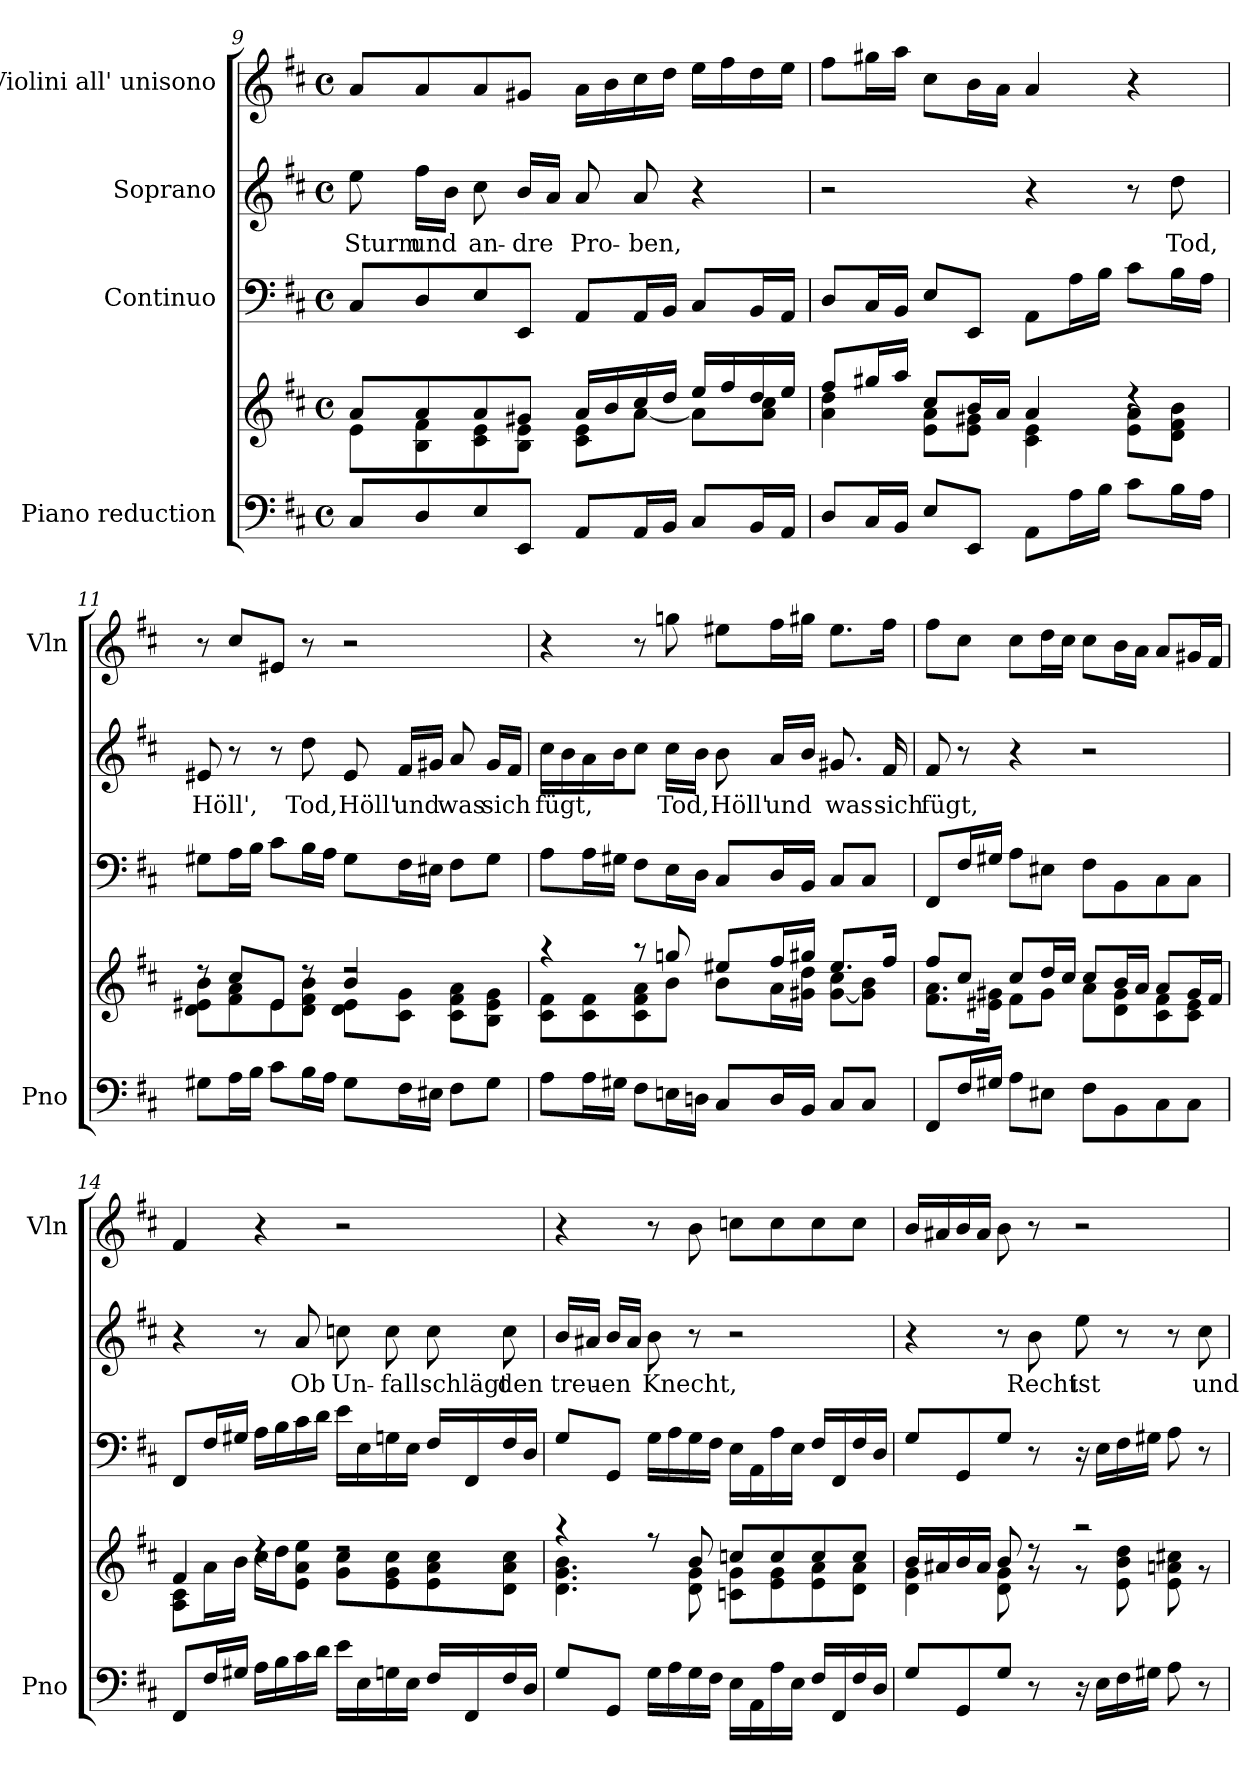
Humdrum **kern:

**kern	**kern	**kern	**kern	**text	**kern
*part4	*part4	*part3	*part2	*part2	*part1
*staff5	*staff4	*staff3	*staff2	*staff2	*staff1
*I"Piano reduction	*	*I"Continuo	*I"Soprano	*	*I"Violini all' unisono
*I'Pno	*	*	*	*	*I'Vln
*clefF4	*clefG2	*clefF4	*clefG2	*	*clefG2
*k[f#c#]	*k[f#c#]	*k[f#c#]	*k[f#c#]	*	*k[f#c#]
*M4/4	*M4/4	*M4/4	*M4/4	*	*M4/4
*met(c)	*met(c)	*met(c)	*met(c)	*	*met(c)
=9	=9	=9	=9	=9	=9
*	*^	*	*	*	*
!	!	!	!	!	!LO:LY:b	!
8C#/L	8a/L	8e!\L	8C#/L	8ee\	Sturm	8a/L
!	!	!	!	!	!LO:LY:b	!
8D/	8a/	8B!\ 8f#!\	8D/	16ff#\LL	und	8a/
.	.	.	.	16b\JJ	.	.
!	!	!	!	!	!LO:LY:b	!
8E/	8a/	8c#!\ 8e!\	8E/	8cc#\	an-	8a/
!	!	!	!	!	!LO:LY:b	!
8EE/J	8g#X/J	8B!\ 8e!\J	8EE/J	16b/LL	-dre	8g#X/J
.	.	.	.	16a/JJ	.	.
!	!	!	!	!	!LO:LY:b	!
8AA/L	16a/LL	8c#!\ 8e!\L	8AA/L	8a/	Pro-	16a\LL
.	16b/	.	.	.	.	16b\
!	!	!	!	!	!LO:LY:b	!
16AA/L	16cc#/	[8a!\J	16AA/L	8a/	-ben,	16cc#\
16BB/JJ	16dd/JJ	.	16BB/JJ	.	.	16dd\JJ
8C#/L	16ee/LL	8a!\L]	8C#/L	4r	.	16ee\LL
.	16ff#/	.	.	.	.	16ff#\
16BB/L	16dd/	8a!\ 8cc#!\J	16BB/L	.	.	16dd\
16AA/JJ	16ee/JJ	.	16AA/JJ	.	.	16ee\JJ
=10	=10	=10	=10	=10	=10	=10
8D/L	8ff#/L	4a!\ 4dd!\	8D/L	2r	.	8ff#\L
16C#/L	16gg#X/L	.	16C#/L	.	.	16gg#X\L
16BB/JJ	16aa/JJ	.	16BB/JJ	.	.	16aa\JJ
8E/L	8cc#/L	8e!\ 8a!\L	8E/L	.	.	8cc#\L
8EE/J	16b/L	8e!\ 8g#X!\J	8EE/J	.	.	16b\L
.	16a/JJ	.	.	.	.	16a\JJ
8AA\L	4a/	4c#!\ 4e!\	8AA\L	4r	.	4a/
16A\L	.	.	16A\L	.	.	.
16B\JJ	.	.	16B\JJ	.	.	.
8c#\L	4rdd	8e!\ 8a!\L	8c#\L	8r	.	4r
!	!	!	!	!	!LO:LY:b	!
16B\L	.	8d!\ 8f#!\ 8b!\J	16B\L	8dd\	Tod,	.
16A\JJ	.	.	16A\JJ	.	.	.
!!LO:PB:g=z
=11	=11	=11	=11	=11	=11	=11
*	*	*^	*	*	*	*
!	!	!	!	!	!	!LO:LY:b	!
8G#X\L	8rdd	8d!\ 8e#X!\ 8b!\L	2ryy	8G#X\L	8e#X/	Höll',	8r
16A\L	8cc#/L	8f#!\ 8a!\	.	16A\L	8r	.	8cc#/L
16B\JJ	.	.	.	16B\JJ	.	.	.
8c#\L	8e#/J	8e#\	.	8c#\L	8r	.	8e#X/J
!	!	!	!	!	!	!LO:LY:b	!
16B\L	8rdd	8d!\ 8f#!\ 8b!\J	.	16B\L	8dd\	Tod,	8r
16A\JJ	.	.	.	16A\JJ	.	.	.
!	!	!	!	!	!	!LO:LY:b	!
8G#\L	2rdd	8d!\ 8e#!\L	4b!/	8G#\L	8e#/	Höll'	2r
!	!	!	!	!	!	!LO:LY:b	!
16F#\L	.	8c#!\ 8g!\J	.	16F#\L	16f#/LL	und	.
16E#X\JJ	.	.	.	16E#X\JJ	16g#X/JJ	.	.
!	!	!	!	!	!	!LO:LY:b	!
8F#\L	.	8c#!\ 8f#!\ 8a!\L	4ryy	8F#\L	8a/	was	.
!	!	!	!	!	!	!LO:LY:b	!
8G#\J	.	8B!\ 8e#!\ 8g!\J	.	8G#\J	16g#/LL	sich	.
.	.	.	.	.	16f#/JJ	.	.
*	*	*v	*v	*	*	*	*
=12	=12	=12	=12	=12	=12	=12
!	!	!	!	!	!LO:LY:b	!
8A\L	4r	8c#!\ 8f#!\L	8A\L	16cc#\LL	fügt,	4r
.	.	.	.	16b\	.	.
16A\L	.	8c#!\ 8f#!\	16A\L	16a\	.	.
16G#X\JJ	.	.	16G#X\JJ	16b\J	.	.
8F#\L	8r	8c#!\ 8f#!\ 8a!\	8F#\L	8cc#\J	.	8r
!	!	!	!	!	!LO:LY:b	!
16Eni\L	8ggn/	8b!\J	16E\L	16cc#\LL	Tod,	8ggn\
16Dn\JJ	.	.	16D\JJ	16b\JJ	.	.
!	!	!	!	!	!LO:LY:b	!
8C#/L	8ee#X/L	8b!\L	8C#/L	8b\	Höll'	8ee#X\L
!	!	!	!	!	!LO:LY:b	!
16D/L	16ff#/L	16a!\L	16D/L	16a/LL	und	16ff#\L
16BB/JJ	16gg#X/JJ	16g#X!\ 16dd!\JJ	16BB/JJ	16b/JJ	.	16gg#X\JJ
!	!	!	!	!	!LO:LY:b	!
8C#/L	8.ee#/L	[8g#!\ 8cc#!\L	8C#/L	8.g#X/	was	8.ee#\L
8C#/J	.	8g#!\] 8b!\J	8C#/J	.	.	.
!	!	!	!	!	!LO:LY:b	!
.	16ff#/Jk	.	.	16f#/	sich	16ff#\Jk
=13	=13	=13	=13	=13	=13	=13
!	!	!	!	!	!LO:LY:b	!
8FF#/L	8ff#/L	8.f#!\ 8.a!\L	8FF#/L	8f#/	fügt,	8ff#\L
16F#/L	8cc#/J	.	16F#/L	8r	.	8cc#\J
16G#X/JJ	.	16e#X!\ 16g#X!\Jk	16G#X/JJ	.	.	.
8A\L	8cc#/L	8f#!\L	8A\L	4r	.	8cc#\L
8E#X\J	16dd/L	8g#!\J	8E#X\J	.	.	16dd\L
.	16cc#/JJ	.	.	.	.	16cc#\JJ
8F#\L	8cc#/L	8a!\L	8F#\L	2r	.	8cc#\L
8BB\	16b/L	8d!\ 8g#!\	8BB\	.	.	16b\L
.	16a/JJ	.	.	.	.	16a\JJ
8C#\	8a/L	8c#!\ 8f#!\	8C#\	.	.	8a/L
8C#\J	16g#/L	8c#!\ 8e#!\J	8C#\J	.	.	16g#X/L
.	16f#/JJ	.	.	.	.	16f#/JJ
!!LO:LB:g=z
=14	=14	=14	=14	=14	=14	=14
8FF#/L	4f#/	8A!\ 8c#!\L	8FF#/L	4r	.	4f#/
16F#/L	.	16a!\L	16F#/L	.	.	.
16G#X/JJ	.	16b!\JJ	16G#X/JJ	.	.	.
16A\LL	4rdd	16cc#!\LL	16A\LL	8r	.	4r
16B\	.	16dd!\J	16B\	.	.	.
!	!	!	!	!	!LO:LY:b	!
16c#\	.	8e!\ 8a!\ 8ee!\J	16c#\	8a/	Ob	.
16d\JJ	.	.	16d\JJ	.	.	.
!	!	!	!	!	!LO:LY:b	!
16e\LL	2rdd	8g!\ 8cc#!\L	16e\LL	8ccn\	Un-	2r
16E\	.	.	16E\	.	.	.
!	!	!	!	!	!LO:LY:b	!
16Gn\	.	8e!\ 8g!\ 8cc#!\	16Gn\	8cc\	fall	.
16E\JJ	.	.	16E\JJ	.	.	.
!	!	!	!	!	!LO:LY:b	!
16F#/LL	.	8e!\ 8a!\ 8cc#!\	16F#/LL	8cc\	schlägt	.
16FF#/	.	.	16FF#/	.	.	.
!	!	!	!	!	!LO:LY:b	!
16F#/	.	8d!\ 8a!\ 8cc#!\J	16F#/	8cc\	den	.
16D/JJ	.	.	16D/JJ	.	.	.
=15	=15	=15	=15	=15	=15	=15
!	!	!	!	!	!LO:LY:b	!
8G/L	4r	4.d!\ 4.g!\ 4.b!\	8G/L	16b/LL	treu-	4r
.	.	.	.	16a#X/JJ	.	.
!	!	!	!	!	!LO:LY:b	!
8GG/J	.	.	8GG/J	16b/LL	en	.
.	.	.	.	16a#/JJ	.	.
!	!	!	!	!	!LO:LY:b	!
16G\LL	8r	.	16G\LL	8b\	Knecht,	8r
16A\	.	.	16A\	.	.	.
16G\	8b/	8d!\ 8g!\	16G\	8r	.	8b\
16F#\JJ	.	.	16F#\JJ	.	.	.
16E\LL	8ccn/L	8cn!\ 8g!\L	16E\LL	2r	.	8ccn\L
16AA\	.	.	16AA\	.	.	.
16A\	8cc/	8e!\ 8g!\	16A\	.	.	8cc\
16E\JJ	.	.	16E\JJ	.	.	.
16F#/LL	8cc/	8e!\ 8a!\	16F#/LL	.	.	8cc\
16FF#/	.	.	16FF#/	.	.	.
16F#/	8cc/J	8d!\ 8a!\J	16F#/	.	.	8cc\J
16D/JJ	.	.	16D/JJ	.	.	.
=16	=16	=16	=16	=16	=16	=16
8G/L	16b/LL	4d!\ 4g!\	8G/L	4r	.	16b/LL
.	16a#X/	.	.	.	.	16a#X/
8GG/	16b/	.	8GG/	.	.	16b/
.	16a#/JJ	.	.	.	.	16a#/JJ
8G/J	8b/	8d!\ 8g!\	8G/J	8r	.	8b\
!	!	!	!	!	!LO:LY:b	!
8r	8r	8r	8r	8b\	Recht	8r
!	!	!	!	!	!LO:LY:b	!
16r	2r	8r	16r	8ee\	ist	2r
16E\LL	.	.	16E\LL	.	.	.
16F#\	.	8e!\ 8b!\ 8dd!\	16F#\	8r	.	.
16G#X\JJ	.	.	16G#X\JJ	.	.	.
8A!\	.	8e!\ 8an!\ 8cc#X!\	8A\	8r	.	.
!	!	!	!	!	!LO:LY:b	!
8r	.	8r	8r	8cc#\	und	.
*	*v	*v	*	*	*	*
=	=	=	=	=	=
*-	*-	*-	*-	*-	*-
